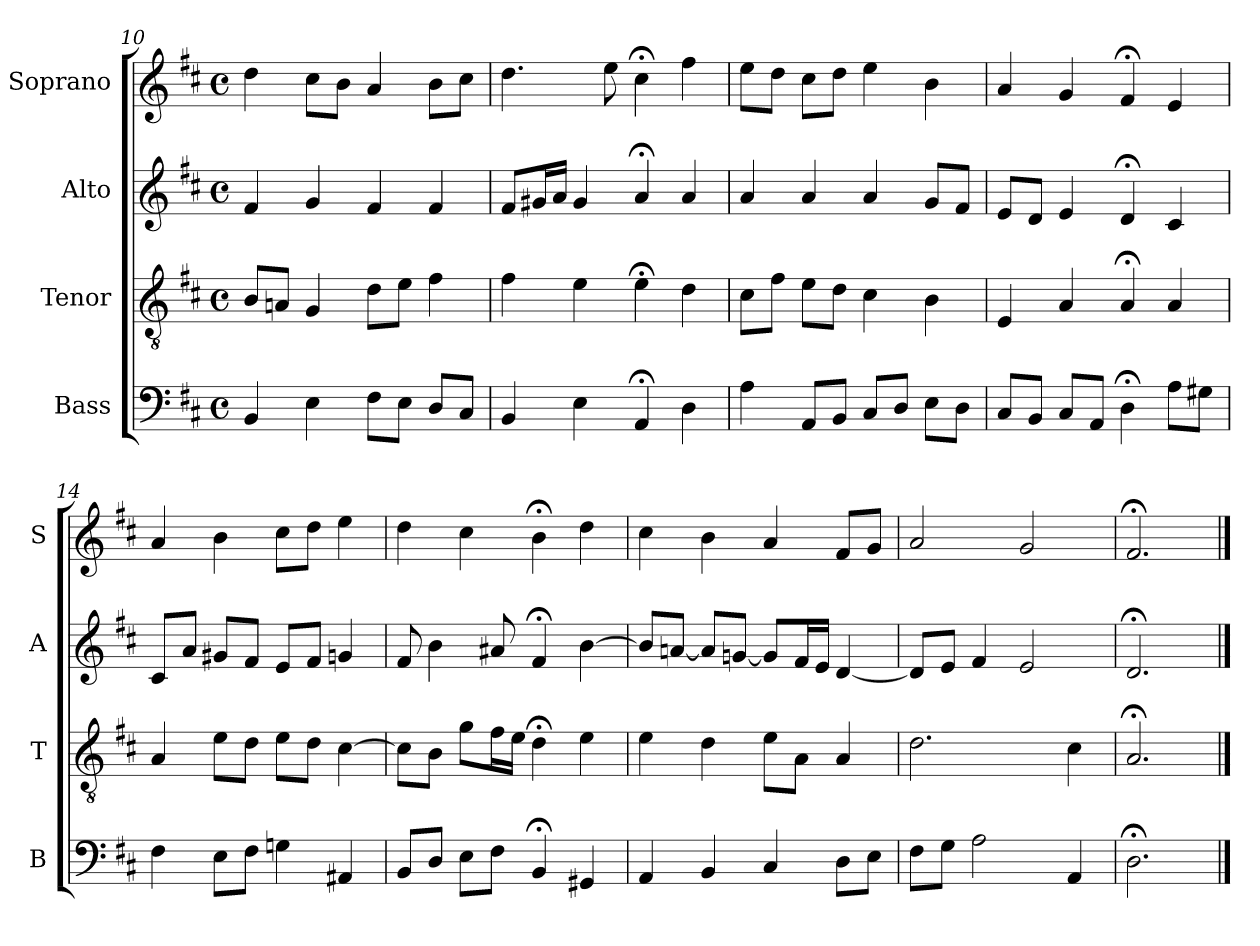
**kern	**kern	**kern	**kern
*part4	*part3	*part2	*part1
*staff4	*staff3	*staff2	*staff1
*I"Bass	*I"Tenor	*I"Alto	*I"Soprano
*I'B	*I'T	*I'A	*I'S
*clefF4	*clefGv2	*clefG2	*clefG2
*k[f#c#]	*k[f#c#]	*k[f#c#]	*k[f#c#]
*D:	*D:	*D:	*D:
*M4/4	*M4/4	*M4/4	*M4/4
*met(c)	*met(c)	*met(c)	*met(c)
=10	=10	=10	=10
4BB	8BL	4f#	4dd
.	8AnJ	.	.
4E	4G	4g	8cc#L
.	.	.	8bJ
8F#L	8dL	4f#	4a
8EJ	8eJ	.	.
8DL	4f#	4f#	8bL
8C#J	.	.	8cc#J
=11	=11	=11	=11
4BB	4f#	8f#L	4.dd
.	.	16g#XL	.
.	.	16aJJ	.
4E	4e	4g#	.
.	.	.	8ee
4AA;<	4e;<	4a;<	4cc#;<
4D	4d	4a	4ff#
=12	=12	=12	=12
4A	8c#L	4a	8eeL
.	8f#J	.	8ddJ
8AAL	8eL	4a	8cc#L
8BBJ	8dJ	.	8ddJ
8C#L	4c#	4a	4ee
8DJ	.	.	.
8EL	4B	8gL	4b
8DJ	.	8f#J	.
=13	=13	=13	=13
8C#L	4E	8eL	4a
8BBJ	.	8dJ	.
8C#L	4A	4e	4g
8AAJ	.	.	.
4D;<	4A;<	4d;<	4f#;<
8AL	4A	4c#	4e
8G#XJ	.	.	.
=14	=14	=14	=14
4F#	4A	8c#L	4a
.	.	8aJ	.
8EL	8eL	8g#XL	4b
8F#J	8dJ	8f#J	.
4Gni	8eiL	8eiL	8cc#iL
.	8dJ	8f#J	8ddJ
4AA#X	[4c#	4gn	4ee
=15	=15	=15	=15
8BBL	8c#L]	8f#	4dd
8DJ	8BJ	4b	.
8EL	8gL	.	4cc#
8F#J	16f#L	8a#X	.
.	16eJJ	.	.
4BB;<	4d;<	4f#;<	4b;<
4GG#X	4e	[4b	4dd
=16	=16	=16	=16
4AA	4e	8bL]	4cc#
.	.	[8anJ	.
4BB	4d	8aL]	4b
.	.	[8gnJ	.
4C#	8eL	8gL]	4a
.	8AJ	16f#L	.
.	.	16eJJ	.
8DL	4A	[4d	8f#L
8EJ	.	.	8gJ
=17	=17	=17	=17
8F#L	2.d	8dL]	2a
8GJ	.	8eJ	.
2A	.	4f#	.
.	.	2e	2g
4AA	4c#	.	.
=18	=18	=18	=18
2.D;<	2.A;<	2.d;<	2.f#;<
==	==	==	==
*-	*-	*-	*-
